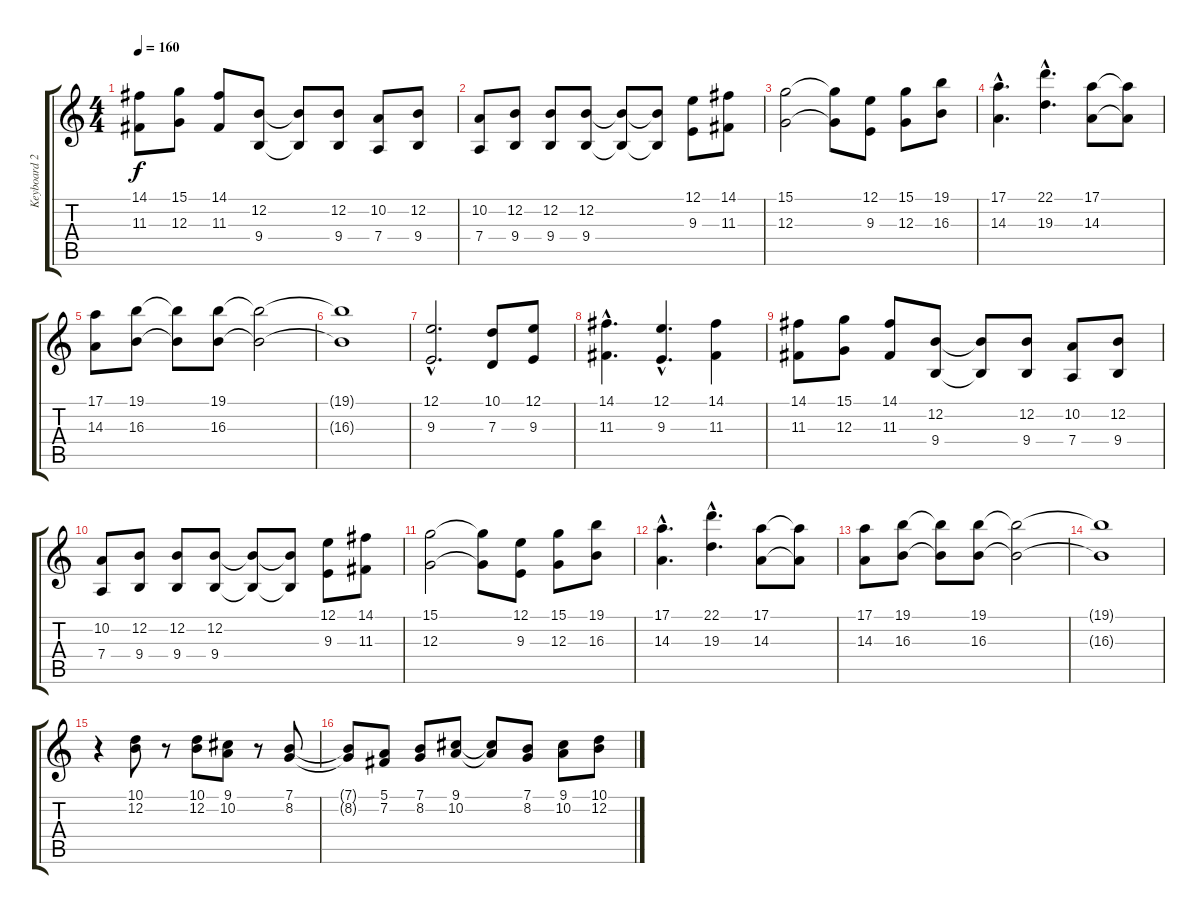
\track ("Keyboard 2" "Keyboard 2") {instrument synthstrings1}
\staff {score tabs}
\tuning (E4 B3 G3 D3 A2 E2) {hide}
\ts (4 4)
\tempo 160
\clef g2
\ks c
(14.1 11.3).8{dy f} (15.1 12.3).8 (14.1 11.3).8 (12.2 9.4).8 (12.2{t} 9.4{t}).8 (12.2 9.4).8 (10.2 7.4).8 (12.2 9.4).8 |
(10.2 7.4).8 (12.2 9.4).8 (12.2 9.4).8 (12.2 9.4).8 (12.2{t} 9.4{t}).8 (12.2{t} 9.4{t}).8 (12.1 9.3).8 (14.1 11.3).8 |
(15.1 12.3).2 (15.1{t} 12.3{t}).8 (12.1 9.3).8 (15.1 12.3).8 (19.1 16.3).8 |
(17.1{hac} 14.3{hac}).4{d} (22.1{hac} 19.3{hac}).4{d} (17.1 14.3).8 (17.1{t} 14.3{t}).8 |
(17.1 14.3).8 (19.1 16.3).8 (19.1{t} 16.3{t}).8 (19.1 16.3).8 (19.1{t} 16.3{t}).2 |
(19.1{t} 16.3{t}).1 |
(12.1{hac} 9.3{hac}).2{d} (10.1 7.3).8 (12.1 9.3).8 |
(14.1{hac} 11.3{hac}).4{d} (12.1{hac} 9.3{hac}).4{d} (14.1 11.3).4 |
(14.1 11.3).8 (15.1 12.3).8 (14.1 11.3).8 (12.2 9.4).8 (12.2{t} 9.4{t}).8 (12.2 9.4).8 (10.2 7.4).8 (12.2 9.4).8 |
(10.2 7.4).8 (12.2 9.4).8 (12.2 9.4).8 (12.2 9.4).8 (12.2{t} 9.4{t}).8 (12.2{t} 9.4{t}).8 (12.1 9.3).8 (14.1 11.3).8 |
(15.1 12.3).2 (15.1{t} 12.3{t}).8 (12.1 9.3).8 (15.1 12.3).8 (19.1 16.3).8 |
(17.1{hac} 14.3{hac}).4{d} (22.1{hac} 19.3{hac}).4{d} (17.1 14.3).8 (17.1{t} 14.3{t}).8 |
(17.1 14.3).8 (19.1 16.3).8 (19.1{t} 16.3{t}).8 (19.1 16.3).8 (19.1{t} 16.3{t}).2 |
(19.1{t} 16.3{t}).1 |
\section ("" "")
r.4 (10.1 12.2).8 r.8 (10.1 12.2).8 (9.1 10.2).8 r.8 (7.1 8.2).8 |
(7.1{t} 8.2{t}).8 (5.1 7.2).8 (7.1 8.2).8 (9.1 10.2).8 (9.1{t} 10.2{t}).8 (7.1 8.2).8 (9.1 10.2).8 (10.1 12.2).8
